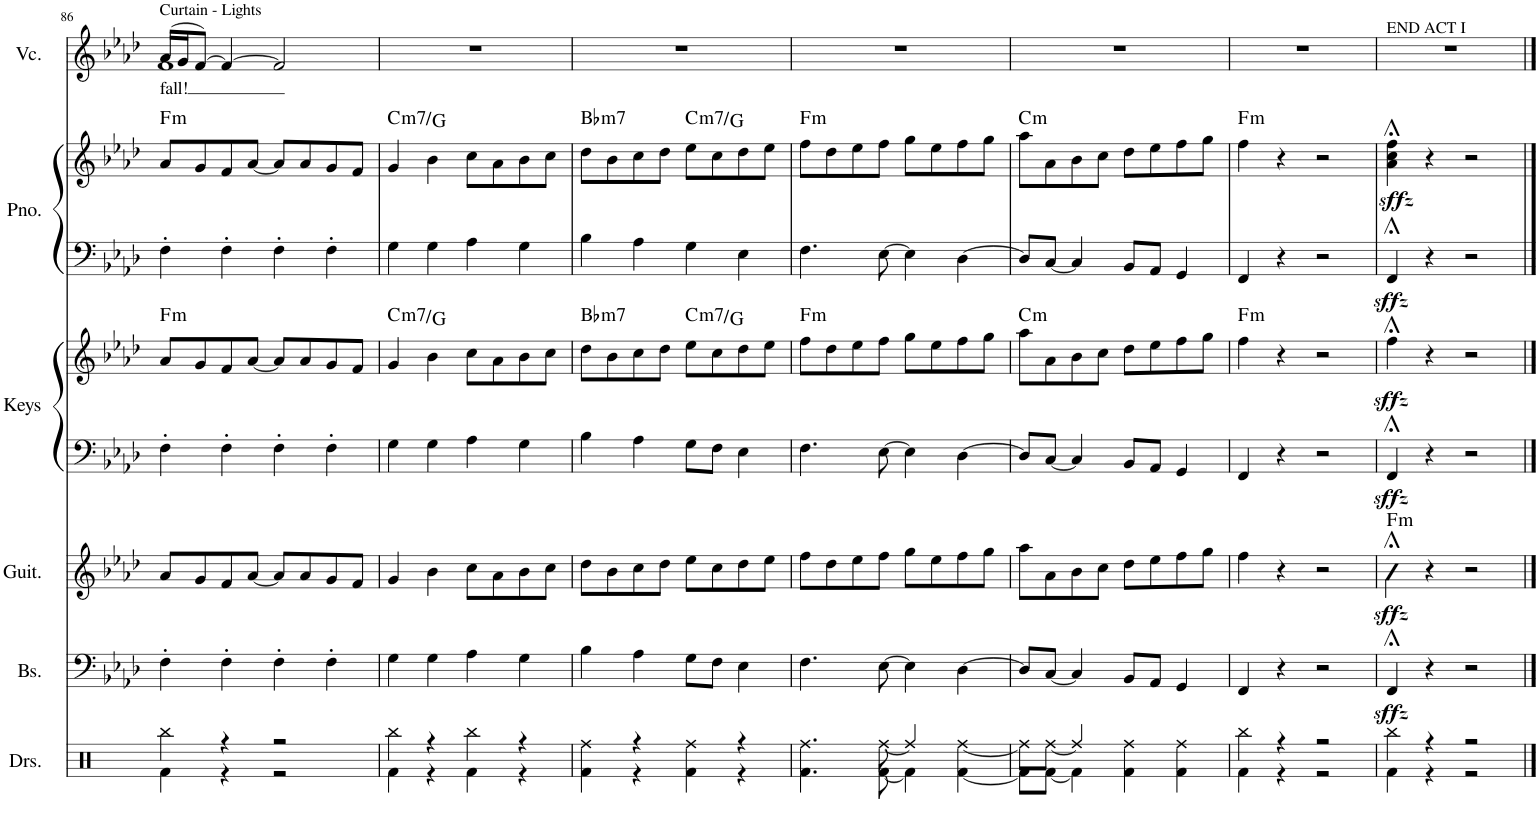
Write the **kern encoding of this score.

**kern	**dynam	**kern	**dynam	**kern	**dynam	**harte	**kern	**kern	**dynam	**harte	**kern	**kern	**dynam	**harte	**kern	**text	**kern	**text
*part7	*part7	*part6	*part6	*part5	*part5	*part5	*part4	*part4	*part4	*part4	*part3	*part3	*part3	*part3	*part2	*part2	*part1	*part1
*staff9	*staff9	*staff8	*staff8	*staff7	*staff7	*	*staff6	*staff5	*staff5/6	*	*staff4	*staff3	*staff3/4	*	*staff2	*staff2	*staff1	*staff1
*I"Violoncellos	*	*I"Bass	*	*I"Guitar	*	*	*I"Keyboards	*	*	*	*I"Piano	*	*	*	*I"BACK Vocal	*	*I"Vocal	*
*I'Vcs.	*	*I'Bs.	*	*I'Guit.	*	*	*I'Keys	*	*	*	*I'Pno.	*	*	*	*I'Bk.	*	*I'Vc.	*
!!LO:PB:g=z
*clefF4	*	*clefF4	*	*clefG2	*	*	*clefF4	*clefG2	*	*	*clefF4	*clefG2	*	*	*clefG2	*	*clefG2	*
*	*	*Trd7c12	*	*Trd7c12	*	*	*	*	*	*	*	*	*	*	*	*	*	*
*k[b-e-a-d-]	*	*k[b-e-a-d-]	*	*k[b-e-a-d-]	*	*	*k[b-e-a-d-]	*k[b-e-a-d-]	*	*	*k[b-e-a-d-]	*k[b-e-a-d-]	*	*	*k[b-e-a-d-]	*	*k[b-e-a-d-]	*
*M4/4	*	*M4/4	*	*M4/4	*	*	*M4/4	*M4/4	*	*	*M4/4	*M4/4	*	*	*M4/4	*	*M4/4	*
=86	=86	=86	=86	=86	=86	=86	=86	=86	=86	=86	=86	=86	=86	=86	=86	=86	=86	=86
!	!	!	!	!	!	!	!	!	!	!	!	!	!	!	!	!	!LO:TX:a:t=Curtain - Lights	!
!	!	!	!	!	!	!	!	!	!	!LO:H:kt=m	!	!	!	!LO:H:kt=m	!	!	!	!LO:LY:b
*	*	*	*	*	*	*	*	*	*	*	*	*	*	*	*	*	*^	*
4F'	.	4F'\	.	8a-/L	.	.	4F'\	8a-/L	.	F:min	4F'\	8a-/L	.	F:min	1f	fall!	(16a-/LL	1f	fall!
.	.	.	.	.	.	.	.	.	.	.	.	.	.	.	.	.	16g/J	.	.
.	.	.	.	8g/	.	.	.	8g/	.	.	.	8g/	.	.	.	.	[8f/J)	.	.
4F'	.	4F'\	.	8f/	.	.	4F'\	8f/	.	.	4F'\	8f/	.	.	.	.	4f/_	.	.
.	.	.	.	[8a-/J	.	.	.	[8a-/J	.	.	.	[8a-/J	.	.	.	.	.	.	.
4F'	.	4F'\	.	8a-/L]	.	.	4F'\	8a-/L]	.	.	4F'\	8a-/L]	.	.	.	.	2f/]	.	.
.	.	.	.	8a-/	.	.	.	8a-/	.	.	.	8a-/	.	.	.	.	.	.	.
4F'	.	4F'\	.	8g/	.	.	4F'\	8g/	.	.	4F'\	8g/	.	.	.	.	.	.	.
.	.	.	.	8f/J	.	.	.	8f/J	.	.	.	8f/J	.	.	.	.	.	.	.
*	*	*	*	*	*	*	*	*	*	*	*	*	*	*	*	*	*v	*v	*
=87	=87	=87	=87	=87	=87	=87	=87	=87	=87	=87	=87	=87	=87	=87	=87	=87	=87	=87
!	!	!	!	!	!	!	!	!	!	!LO:H:kt=m7	!	!	!	!LO:H:kt=m7	!	!	!	!
4G	.	4G\	.	4g/	.	.	4G\	4g/	.	C:min7/5	4G\	4g/	.	C:min7/5	1r	.	1r	.
4G	.	4G\	.	4b-\	.	.	4G\	4b-\	.	.	4G\	4b-\	.	.	.	.	.	.
4A-	.	4A-\	.	8cc\L	.	.	4A-\	8cc\L	.	.	4A-\	8cc\L	.	.	.	.	.	.
.	.	.	.	8a-\	.	.	.	8a-\	.	.	.	8a-\	.	.	.	.	.	.
4G	.	4G\	.	8b-\	.	.	4G\	8b-\	.	.	4G\	8b-\	.	.	.	.	.	.
.	.	.	.	8cc\J	.	.	.	8cc\J	.	.	.	8cc\J	.	.	.	.	.	.
=88	=88	=88	=88	=88	=88	=88	=88	=88	=88	=88	=88	=88	=88	=88	=88	=88	=88	=88
!	!	!	!	!	!	!	!	!	!	!LO:H:kt=m7	!	!	!	!LO:H:kt=m7	!	!	!	!
4B-	.	4B-\	.	8dd-\L	.	.	4B-\	8dd-\L	.	Bb:min7	4B-\	8dd-\L	.	Bb:min7	1r	.	1r	.
.	.	.	.	8b-\	.	.	.	8b-\	.	.	.	8b-\	.	.	.	.	.	.
4A-	.	4A-\	.	8cc\	.	.	4A-\	8cc\	.	.	4A-\	8cc\	.	.	.	.	.	.
.	.	.	.	8dd-\J	.	.	.	8dd-\J	.	.	.	8dd-\J	.	.	.	.	.	.
!	!	!	!	!	!	!	!	!	!	!LO:H:kt=m7	!	!	!	!LO:H:kt=m7	!	!	!	!
8G\L	.	8G\L	.	8ee-\L	.	.	8G\L	8ee-\L	.	C:min7/5	4G\	8ee-\L	.	C:min7/5	.	.	.	.
8F\J	.	8F\J	.	8cc\	.	.	8F\J	8cc\	.	.	.	8cc\	.	.	.	.	.	.
4E-	.	4E-\	.	8dd-\	.	.	4E-\	8dd-\	.	.	4E-\	8dd-\	.	.	.	.	.	.
.	.	.	.	8ee-\J	.	.	.	8ee-\J	.	.	.	8ee-\J	.	.	.	.	.	.
=89	=89	=89	=89	=89	=89	=89	=89	=89	=89	=89	=89	=89	=89	=89	=89	=89	=89	=89
!	!	!	!	!	!	!	!	!	!	!LO:H:kt=m	!	!	!	!LO:H:kt=m	!	!	!	!
4.F	.	4.F\	.	8ff\L	.	.	4.F\	8ff\L	.	F:min	4.F\	8ff\L	.	F:min	1r	.	1r	.
.	.	.	.	8dd-\	.	.	.	8dd-\	.	.	.	8dd-\	.	.	.	.	.	.
.	.	.	.	8ee-\	.	.	.	8ee-\	.	.	.	8ee-\	.	.	.	.	.	.
[8E-	.	[8E-\	.	8ff\J	.	.	[8E-\	8ff\J	.	.	[8E-\	8ff\J	.	.	.	.	.	.
4E-]	.	4E-\]	.	8gg\L	.	.	4E-\]	8gg\L	.	.	4E-\]	8gg\L	.	.	.	.	.	.
.	.	.	.	8ee-\	.	.	.	8ee-\	.	.	.	8ee-\	.	.	.	.	.	.
[4D-	.	[4D-\	.	8ff\	.	.	[4D-\	8ff\	.	.	[4D-\	8ff\	.	.	.	.	.	.
.	.	.	.	8gg\J	.	.	.	8gg\J	.	.	.	8gg\J	.	.	.	.	.	.
=90	=90	=90	=90	=90	=90	=90	=90	=90	=90	=90	=90	=90	=90	=90	=90	=90	=90	=90
!	!	!	!	!	!	!	!	!	!	!LO:H:kt=m	!	!	!	!LO:H:kt=m	!	!	!	!
8D-/L]	.	8D-/L]	.	8aa-\L	.	.	8D-/L]	8aa-\L	.	C:min	8D-/L]	8aa-\L	.	C:min	1r	.	1r	.
[8C/J	.	[8C/J	.	8a-\	.	.	[8C/J	8a-\	.	.	[8C/J	8a-\	.	.	.	.	.	.
4C]	.	4C/]	.	8b-\	.	.	4C/]	8b-\	.	.	4C/]	8b-\	.	.	.	.	.	.
.	.	.	.	8cc\J	.	.	.	8cc\J	.	.	.	8cc\J	.	.	.	.	.	.
8BB-/L	.	8BB-/L	.	8dd-\L	.	.	8BB-/L	8dd-\L	.	.	8BB-/L	8dd-\L	.	.	.	.	.	.
8AA-/J	.	8AA-/J	.	8ee-\	.	.	8AA-/J	8ee-\	.	.	8AA-/J	8ee-\	.	.	.	.	.	.
4GG	.	4GG/	.	8ff\	.	.	4GG/	8ff\	.	.	4GG/	8ff\	.	.	.	.	.	.
.	.	.	.	8gg\J	.	.	.	8gg\J	.	.	.	8gg\J	.	.	.	.	.	.
=91	=91	=91	=91	=91	=91	=91	=91	=91	=91	=91	=91	=91	=91	=91	=91	=91	=91	=91
!	!	!	!	!	!	!	!	!	!	!LO:H:kt=m	!	!	!	!LO:H:kt=m	!	!	!	!
4FF	.	4FF/	.	4ff\	.	.	4FF/	4ff\	.	F:min	4FF/	4ff\	.	F:min	1r	.	1r	.
4r	.	4r	.	4r	.	.	4r	4r	.	.	4r	4r	.	.	.	.	.	.
2r	.	2r	.	2r	.	.	2r	2r	.	.	2r	2r	.	.	.	.	.	.
=92	=92	=92	=92	=92	=92	=92	=92	=92	=92	=92	=92	=92	=92	=92	=92	=92	=92	=92
!	!	!	!	!	!	!	!	!	!	!	!	!	!	!	!	!	!LO:TX:a:t=END ACT I	!
!	!LO:DY:b	!	!LO:DY:b	!	!LO:DY:b	!	!	!	!LO:DY:b=2	!	!	!	!	!	!	!	!	!
!	!	!	!	!	!	!	!	!	!LO:DY:n=1:b	!	!	!	!LO:DY:b=2	!	!	!	!	!
!	!	!	!	!	!	!LO:H:kt=m	!	!	!	!	!	!	!LO:DY:n=1:b	!	!	!	!	!
4FF;<	sffz	4FF;</	sffz	4ff;<\	sffz	F:min	4FF;</	4ff;<\	sffz sffz	.	4FF;</	4a-\;< 4cc\;< 4ff\;<	sffz sffz	.	1r	.	1r	.
4r	.	4r	.	4r	.	.	4r	4r	.	.	4r	4r	.	.	.	.	.	.
2r	.	2r	.	2r	.	.	2r	2r	.	.	2r	2r	.	.	.	.	.	.
==	==	==	==	==	==	==	==	==	==	==	==	==	==	==	==	==	==	==
*-	*-	*-	*-	*-	*-	*-	*-	*-	*-	*-	*-	*-	*-	*-	*-	*-	*-	*-
